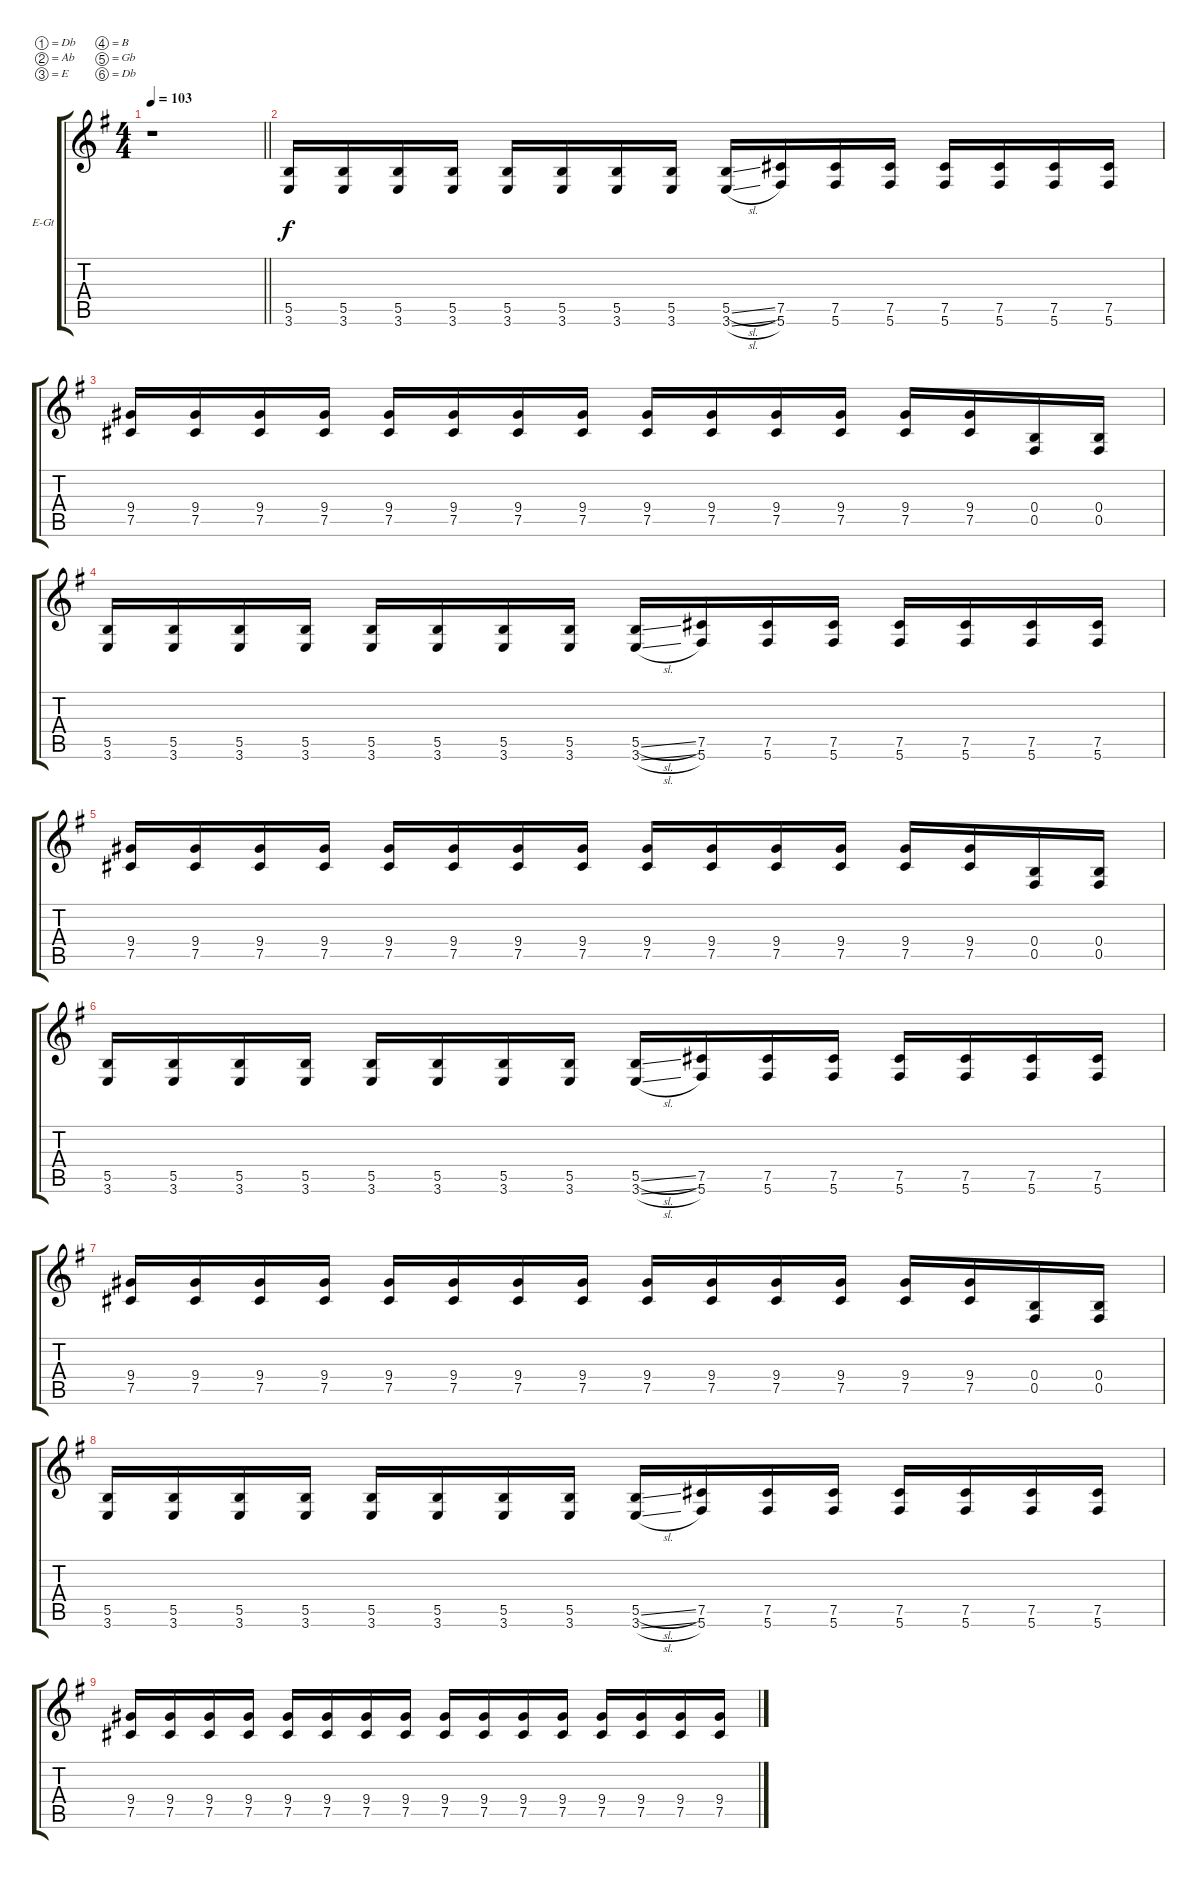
\bracketExtendMode groupsimilarinstruments
\firstSystemTrackNameOrientation horizontal
\otherSystemsTrackNameOrientation horizontal
\track ("Electric Guitar 2" "E-Gt") {instrument distortionguitar}
\staff {score tabs}
\tuning (Db4 Ab3 E3 B2 Gb2 Db2)
\ts (4 4)
\tempo 103
\clef g2
\barLineRight lightlight
\ks eminor
r.1{dy f} |
(5.5 3.6).16 (5.5 3.6).16 (5.5 3.6).16 (5.5 3.6).16 (5.5 3.6).16 (5.5 3.6).16 (5.5 3.6).16 (5.5 3.6).16 (5.5{sl} 3.6{sl}).16 (7.5 5.6).16 (7.5 5.6).16 (7.5 5.6).16 (7.5 5.6).16 (7.5 5.6).16 (7.5 5.6).16 (7.5 5.6).16 |
(9.4 7.5).16 (9.4 7.5).16 (9.4 7.5).16 (9.4 7.5).16 (9.4 7.5).16 (9.4 7.5).16 (9.4 7.5).16 (9.4 7.5).16 (9.4 7.5).16 (9.4 7.5).16 (9.4 7.5).16 (9.4 7.5).16 (9.4 7.5).16 (9.4 7.5).16 (0.4 0.5).16 (0.4 0.5).16 |
(5.5 3.6).16 (5.5 3.6).16 (5.5 3.6).16 (5.5 3.6).16 (5.5 3.6).16 (5.5 3.6).16 (5.5 3.6).16 (5.5 3.6).16 (5.5{sl} 3.6{sl}).16 (7.5 5.6).16 (7.5 5.6).16 (7.5 5.6).16 (7.5 5.6).16 (7.5 5.6).16 (7.5 5.6).16 (7.5 5.6).16 |
(9.4 7.5).16 (9.4 7.5).16 (9.4 7.5).16 (9.4 7.5).16 (9.4 7.5).16 (9.4 7.5).16 (9.4 7.5).16 (9.4 7.5).16 (9.4 7.5).16 (9.4 7.5).16 (9.4 7.5).16 (9.4 7.5).16 (9.4 7.5).16 (9.4 7.5).16 (0.4 0.5).16 (0.4 0.5).16 |
(5.5 3.6).16 (5.5 3.6).16 (5.5 3.6).16 (5.5 3.6).16 (5.5 3.6).16 (5.5 3.6).16 (5.5 3.6).16 (5.5 3.6).16 (5.5{sl} 3.6{sl}).16 (7.5 5.6).16 (7.5 5.6).16 (7.5 5.6).16 (7.5 5.6).16 (7.5 5.6).16 (7.5 5.6).16 (7.5 5.6).16 |
(9.4 7.5).16 (9.4 7.5).16 (9.4 7.5).16 (9.4 7.5).16 (9.4 7.5).16 (9.4 7.5).16 (9.4 7.5).16 (9.4 7.5).16 (9.4 7.5).16 (9.4 7.5).16 (9.4 7.5).16 (9.4 7.5).16 (9.4 7.5).16 (9.4 7.5).16 (0.4 0.5).16 (0.4 0.5).16 |
(5.5 3.6).16 (5.5 3.6).16 (5.5 3.6).16 (5.5 3.6).16 (5.5 3.6).16 (5.5 3.6).16 (5.5 3.6).16 (5.5 3.6).16 (5.5{sl} 3.6{sl}).16 (7.5 5.6).16 (7.5 5.6).16 (7.5 5.6).16 (7.5 5.6).16 (7.5 5.6).16 (7.5 5.6).16 (7.5 5.6).16 |
(9.4 7.5).16 (9.4 7.5).16 (9.4 7.5).16 (9.4 7.5).16 (9.4 7.5).16 (9.4 7.5).16 (9.4 7.5).16 (9.4 7.5).16 (9.4 7.5).16 (9.4 7.5).16 (9.4 7.5).16 (9.4 7.5).16 (9.4 7.5).16 (9.4 7.5).16 (9.4 7.5).16 (9.4 7.5).16
